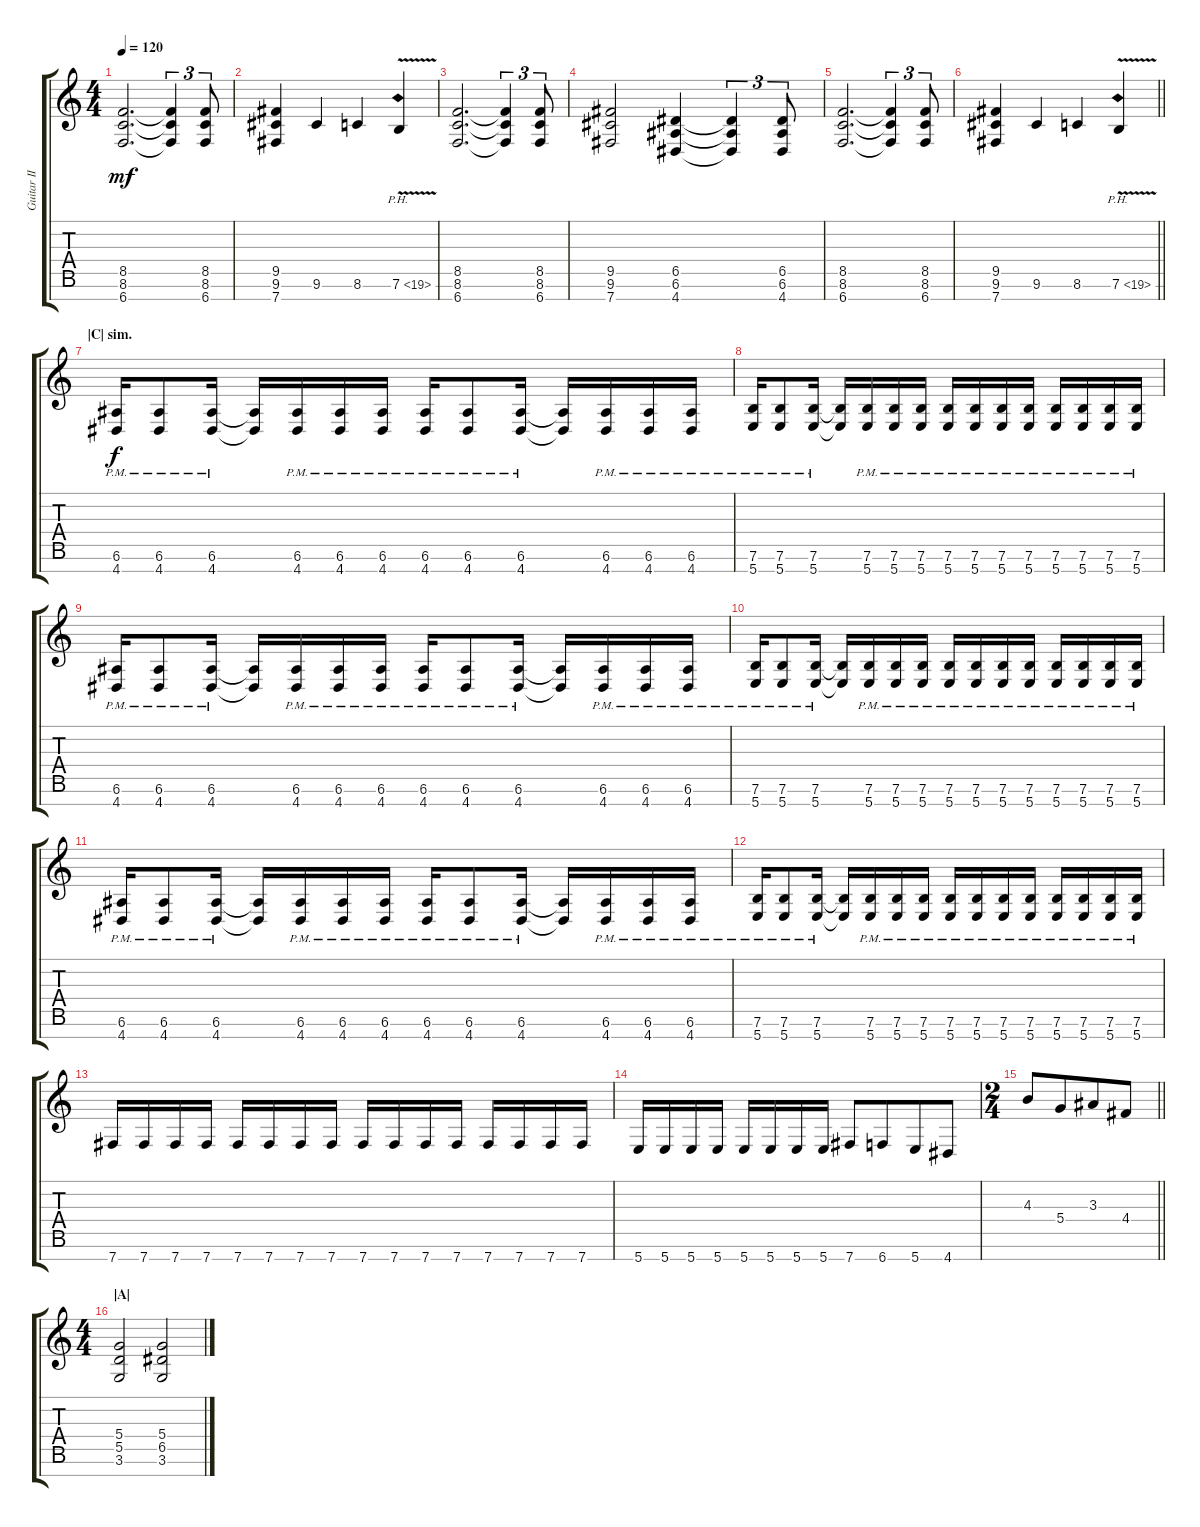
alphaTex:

\track ("Guitar II" "Guitar II") {instrument distortionguitar}
\staff {score tabs}
\tuning (E4 B3 G3 D3 A2 E2 B1) {hide}
\ts (4 4)
\tempo 120
\clef g2
\ks c
(8.5 8.6 6.7).2{d dy mf} (8.5{t} 8.6{t} 6.7{t}).4{tu (3 2)} (8.5 8.6 6.7).8{tu (3 2)} |
(9.5 9.6 7.7).4 9.6.4 8.6.4 7.6{ph 12 v}.4 |
(8.5 8.6 6.7).2{d} (8.5{t} 8.6{t} 6.7{t}).4{tu (3 2)} (8.5 8.6 6.7).8{tu (3 2)} |
(9.5 9.6 7.7).2 (6.5 6.6 4.7).4 (6.5{t} 6.6{t} 4.7{t}).4{tu (3 2)} (6.5 6.6 4.7).8{tu (3 2)} |
(8.5 8.6 6.7).2{d} (8.5{t} 8.6{t} 6.7{t}).4{tu (3 2)} (8.5 8.6 6.7).8{tu (3 2)} |
\barLineRight lightlight
(9.5 9.6 7.7).4 9.6.4 8.6.4 7.6{ph 12 v}.4 |
\section ("" "|C| sim.")
(6.6{pm} 4.7{pm}).16{dy f} (6.6{pm} 4.7{pm}).8 (6.6{pm} 4.7{pm}).16 (6.6{t} 4.7{t}).16 (6.6{pm} 4.7{pm}).16 (6.6{pm} 4.7{pm}).16 (6.6{pm} 4.7{pm}).16 (6.6{pm} 4.7{pm}).16 (6.6{pm} 4.7{pm}).8 (6.6{pm} 4.7{pm}).16 (6.6{t} 4.7{t}).16 (6.6{pm} 4.7{pm}).16 (6.6{pm} 4.7{pm}).16 (6.6{pm} 4.7{pm}).16 |
(7.6{pm} 5.7{pm}).16 (7.6{pm} 5.7{pm}).8 (7.6{pm} 5.7{pm}).16 (7.6{t} 5.7{t}).16 (7.6{pm} 5.7{pm}).16 (7.6{pm} 5.7{pm}).16 (7.6{pm} 5.7{pm}).16 (7.6{pm} 5.7{pm}).16 (7.6{pm} 5.7{pm}).16 (7.6{pm} 5.7{pm}).16 (7.6{pm} 5.7{pm}).16 (7.6{pm} 5.7{pm}).16 (7.6{pm} 5.7{pm}).16 (7.6{pm} 5.7{pm}).16 (7.6{pm} 5.7{pm}).16 |
(6.6{pm} 4.7{pm}).16 (6.6{pm} 4.7{pm}).8 (6.6{pm} 4.7{pm}).16 (6.6{t} 4.7{t}).16 (6.6{pm} 4.7{pm}).16 (6.6{pm} 4.7{pm}).16 (6.6{pm} 4.7{pm}).16 (6.6{pm} 4.7{pm}).16 (6.6{pm} 4.7{pm}).8 (6.6{pm} 4.7{pm}).16 (6.6{t} 4.7{t}).16 (6.6{pm} 4.7{pm}).16 (6.6{pm} 4.7{pm}).16 (6.6{pm} 4.7{pm}).16 |
(7.6{pm} 5.7{pm}).16 (7.6{pm} 5.7{pm}).8 (7.6{pm} 5.7{pm}).16 (7.6{t} 5.7{t}).16 (7.6{pm} 5.7{pm}).16 (7.6{pm} 5.7{pm}).16 (7.6{pm} 5.7{pm}).16 (7.6{pm} 5.7{pm}).16 (7.6{pm} 5.7{pm}).16 (7.6{pm} 5.7{pm}).16 (7.6{pm} 5.7{pm}).16 (7.6{pm} 5.7{pm}).16 (7.6{pm} 5.7{pm}).16 (7.6{pm} 5.7{pm}).16 (7.6{pm} 5.7{pm}).16 |
(6.6{pm} 4.7{pm}).16 (6.6{pm} 4.7{pm}).8 (6.6{pm} 4.7{pm}).16 (6.6{t} 4.7{t}).16 (6.6{pm} 4.7{pm}).16 (6.6{pm} 4.7{pm}).16 (6.6{pm} 4.7{pm}).16 (6.6{pm} 4.7{pm}).16 (6.6{pm} 4.7{pm}).8 (6.6{pm} 4.7{pm}).16 (6.6{t} 4.7{t}).16 (6.6{pm} 4.7{pm}).16 (6.6{pm} 4.7{pm}).16 (6.6{pm} 4.7{pm}).16 |
(7.6{pm} 5.7{pm}).16 (7.6{pm} 5.7{pm}).8 (7.6{pm} 5.7{pm}).16 (7.6{t} 5.7{t}).16 (7.6{pm} 5.7{pm}).16 (7.6{pm} 5.7{pm}).16 (7.6{pm} 5.7{pm}).16 (7.6{pm} 5.7{pm}).16 (7.6{pm} 5.7{pm}).16 (7.6{pm} 5.7{pm}).16 (7.6{pm} 5.7{pm}).16 (7.6{pm} 5.7{pm}).16 (7.6{pm} 5.7{pm}).16 (7.6{pm} 5.7{pm}).16 (7.6{pm} 5.7{pm}).16 |
7.7.16 7.7.16 7.7.16 7.7.16 7.7.16 7.7.16 7.7.16 7.7.16 7.7.16 7.7.16 7.7.16 7.7.16 7.7.16 7.7.16 7.7.16 7.7.16 |
5.7.16 5.7.16 5.7.16 5.7.16 5.7.16 5.7.16 5.7.16 5.7.16 7.7.8 6.7.8{beam merge} 5.7.8 4.7.8 |
\ts (2 4)
\barLineRight lightlight
4.3.8{beam merge} 5.4.8{beam merge} 3.3.8{beam merge} 4.4.8 |
\ts (4 4)
\section ("" "|A|")
(5.4 5.5 3.6).2 (5.4 6.5 3.6).2
